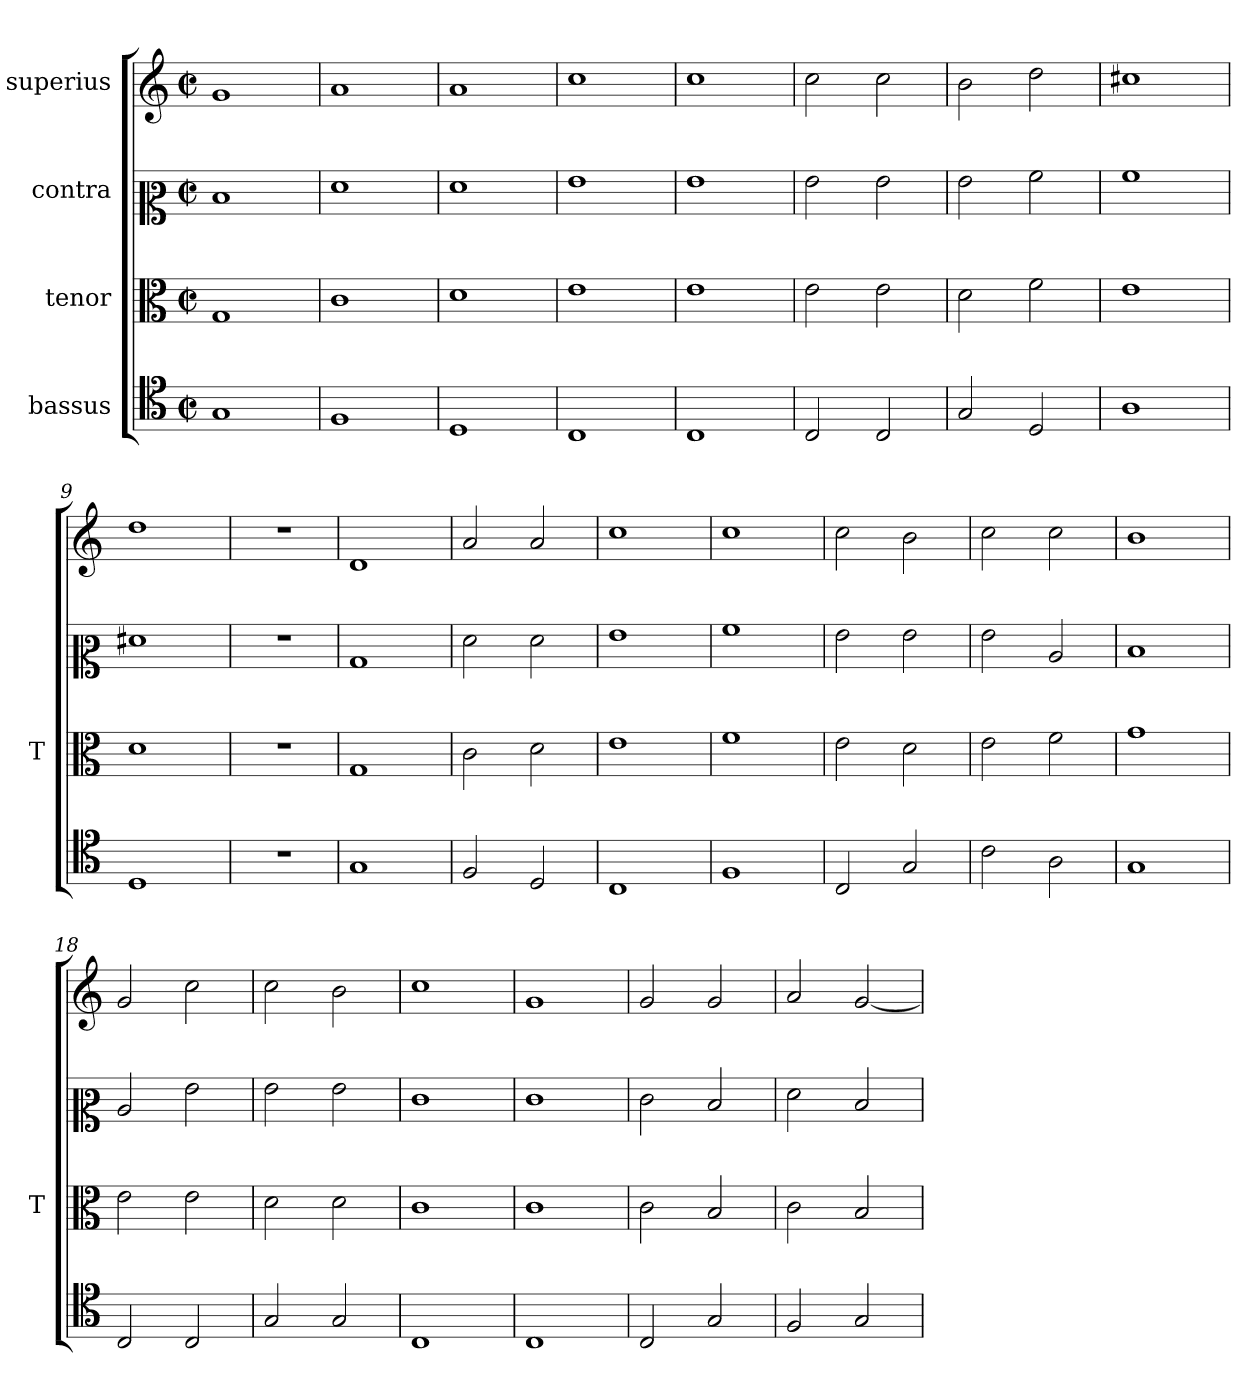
**kern	**kern	**kern	**kern
*part4	*part3	*part2	*part1
*staff4	*staff3	*staff2	*staff1
*I"bassus	*I"tenor	*I"contra	*I"superius
*	*I'T	*	*
*clefC4	*clefC3	*clefC2	*clefG2
*M2/2	*M2/2	*M2/2	*M2/2
*met(c|)	*met(c|)	*met(c|)	*met(c|)
=1	=1	=1	=1
1G	1G	1d	1g
=2	=2	=2	=2
1F	1c	1f	1a
=3	=3	=3	=3
1D	1d	1f	1a
=4	=4	=4	=4
1C	1e	1g	1cc
=5	=5	=5	=5
1C	1e	1g	1cc
=6	=6	=6	=6
2C	2e	2g	2cc
2C	2e	2g	2cc
=7	=7	=7	=7
2G	2d	2g	2b
2D	2f	2a	2dd
=8	=8	=8	=8
1A	1e	1a	1cc#X
=9	=9	=9	=9
1D	1d	1f#X	1dd
=10	=10	=10	=10
1r	1r	1r	1r
=11	=11	=11	=11
1G	1G	1B	1d
=12	=12	=12	=12
2F	2c	2f	2a
2D	2d	2f	2a
=13	=13	=13	=13
1C	1e	1g	1cc
=14	=14	=14	=14
1F	1f	1a	1cc
=15	=15	=15	=15
2C	2e	2g	2cc
2G	2d	2g	2b
=16	=16	=16	=16
2c	2e	2g	2cc
2A	2f	2c	2cc
=17	=17	=17	=17
1G	1g	1d	1b
=18	=18	=18	=18
2C	2e	2c	2g
2C	2e	2g	2cc
=19	=19	=19	=19
2G	2d	2g	2cc
2G	2d	2g	2b
=20	=20	=20	=20
1C	1c	1e	1cc
=21	=21	=21	=21
1C	1c	1e	1g
=22	=22	=22	=22
2C	2c	2e	2g
2G	2B	2d	2g
=23	=23	=23	=23
2F	2c	2f	2a
2G	2B	2d	[2g
=	=	=	=
*-	*-	*-	*-
